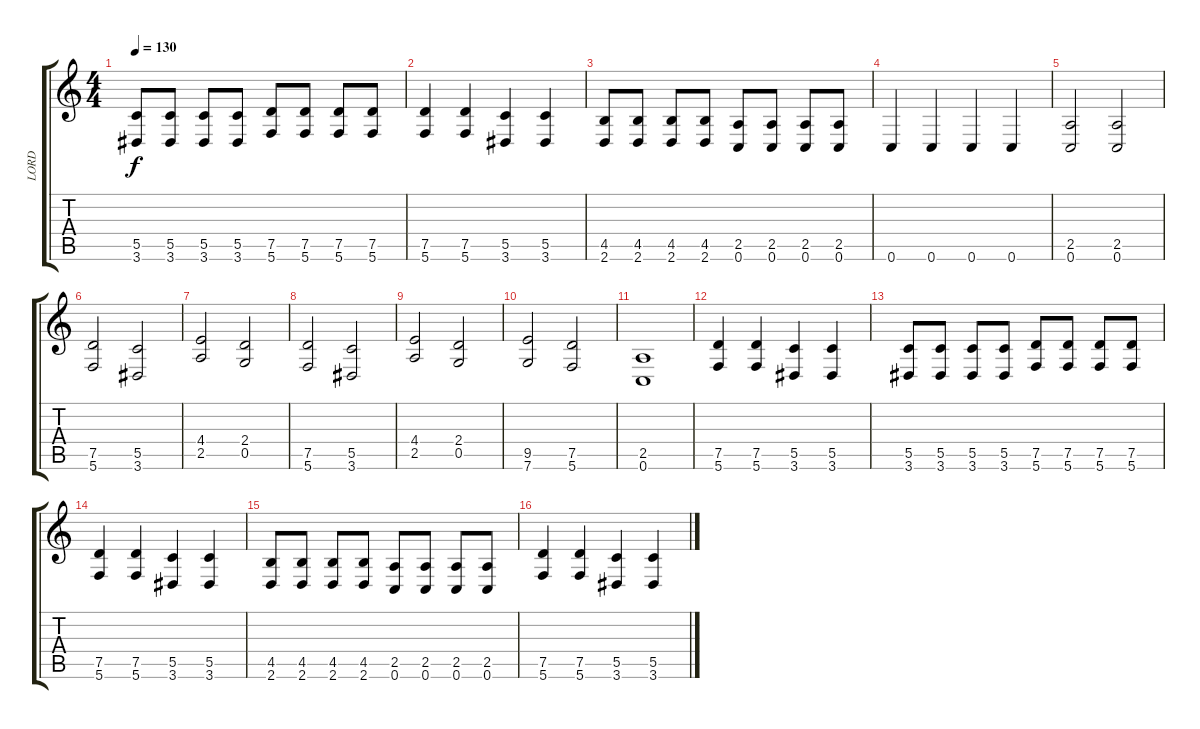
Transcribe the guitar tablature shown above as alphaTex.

\track ("LORD" "LORD") {instrument electricguitarclean}
\staff {score tabs}
\tuning (D4 A3 F3 C3 G2 C2) {hide}
\ts (4 4)
\tempo 130
\clef g2
\ks c
(5.5 3.6).8{dy f} (5.5 3.6).8 (5.5 3.6).8 (5.5 3.6).8 (7.5 5.6).8 (7.5 5.6).8 (7.5 5.6).8 (7.5 5.6).8 |
(7.5 5.6).4 (7.5 5.6).4 (5.5 3.6).4 (5.5 3.6).4 |
(4.5 2.6).8 (4.5 2.6).8 (4.5 2.6).8 (4.5 2.6).8 (2.5 0.6).8 (2.5 0.6).8 (2.5 0.6).8 (2.5 0.6).8 |
0.6.4 0.6.4 0.6.4 0.6.4 |
(2.5 0.6).2 (2.5 0.6).2 |
(7.5 5.6).2 (5.5 3.6).2 |
(4.4 2.5).2 (2.4 0.5).2 |
(7.5 5.6).2 (5.5 3.6).2 |
(4.4 2.5).2 (2.4 0.5).2 |
(9.5 7.6).2 (7.5 5.6).2 |
(2.5 0.6).1 |
(7.5 5.6).4 (7.5 5.6).4 (5.5 3.6).4 (5.5 3.6).4 |
(5.5 3.6).8 (5.5 3.6).8 (5.5 3.6).8 (5.5 3.6).8 (7.5 5.6).8 (7.5 5.6).8 (7.5 5.6).8 (7.5 5.6).8 |
(7.5 5.6).4 (7.5 5.6).4 (5.5 3.6).4 (5.5 3.6).4 |
(4.5 2.6).8 (4.5 2.6).8 (4.5 2.6).8 (4.5 2.6).8 (2.5 0.6).8 (2.5 0.6).8 (2.5 0.6).8 (2.5 0.6).8 |
(7.5 5.6).4 (7.5 5.6).4 (5.5 3.6).4 (5.5 3.6).4
